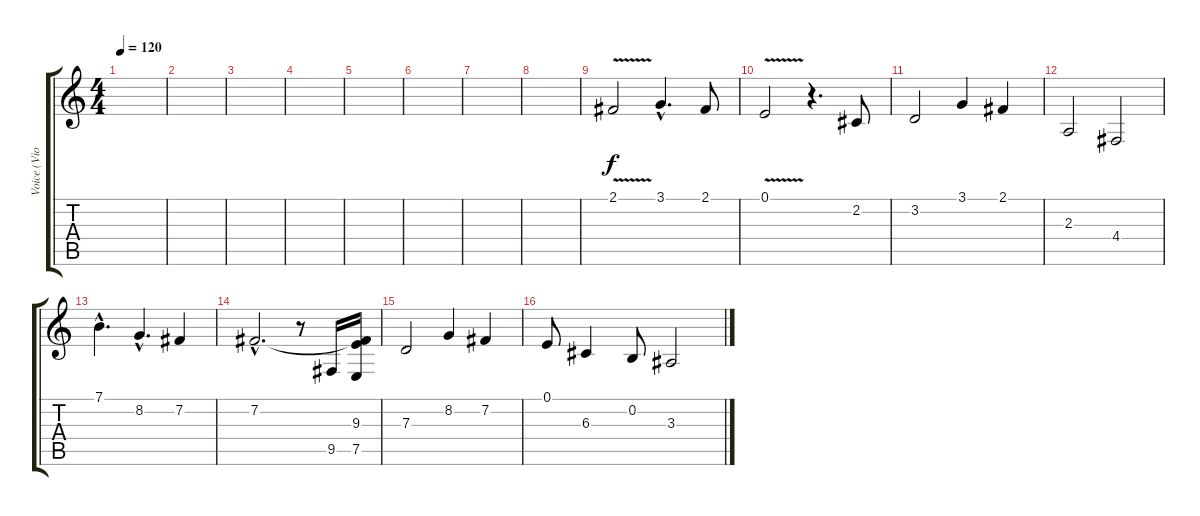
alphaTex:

\track ("Voice (Violin)" "Voice (Vio") {instrument flute}
\staff {score tabs}
\tuning (E4 B3 G3 D3 A2 E2) {hide}
\ts (4 4)
\tempo 120
\clef g2
\ks c
|
|
|
|
|
|
|
|
2.1{v}.2 3.1{hac}.4{d} 2.1.8 |
0.1{v}.2 r.4{d} 2.2.8 |
3.2.2 3.1.4 2.1.4 |
2.3.2 4.4.2 |
7.1{hac}.4{d} 8.2{hac}.4{d} 7.2.4 |
7.2{hac}.2{d} r.8 9.5.16 (7.2{t} 9.3 7.5).16 |
7.3.2 8.2.4 7.2.4 |
0.1.8 6.3.4 0.2.8 3.3.2
